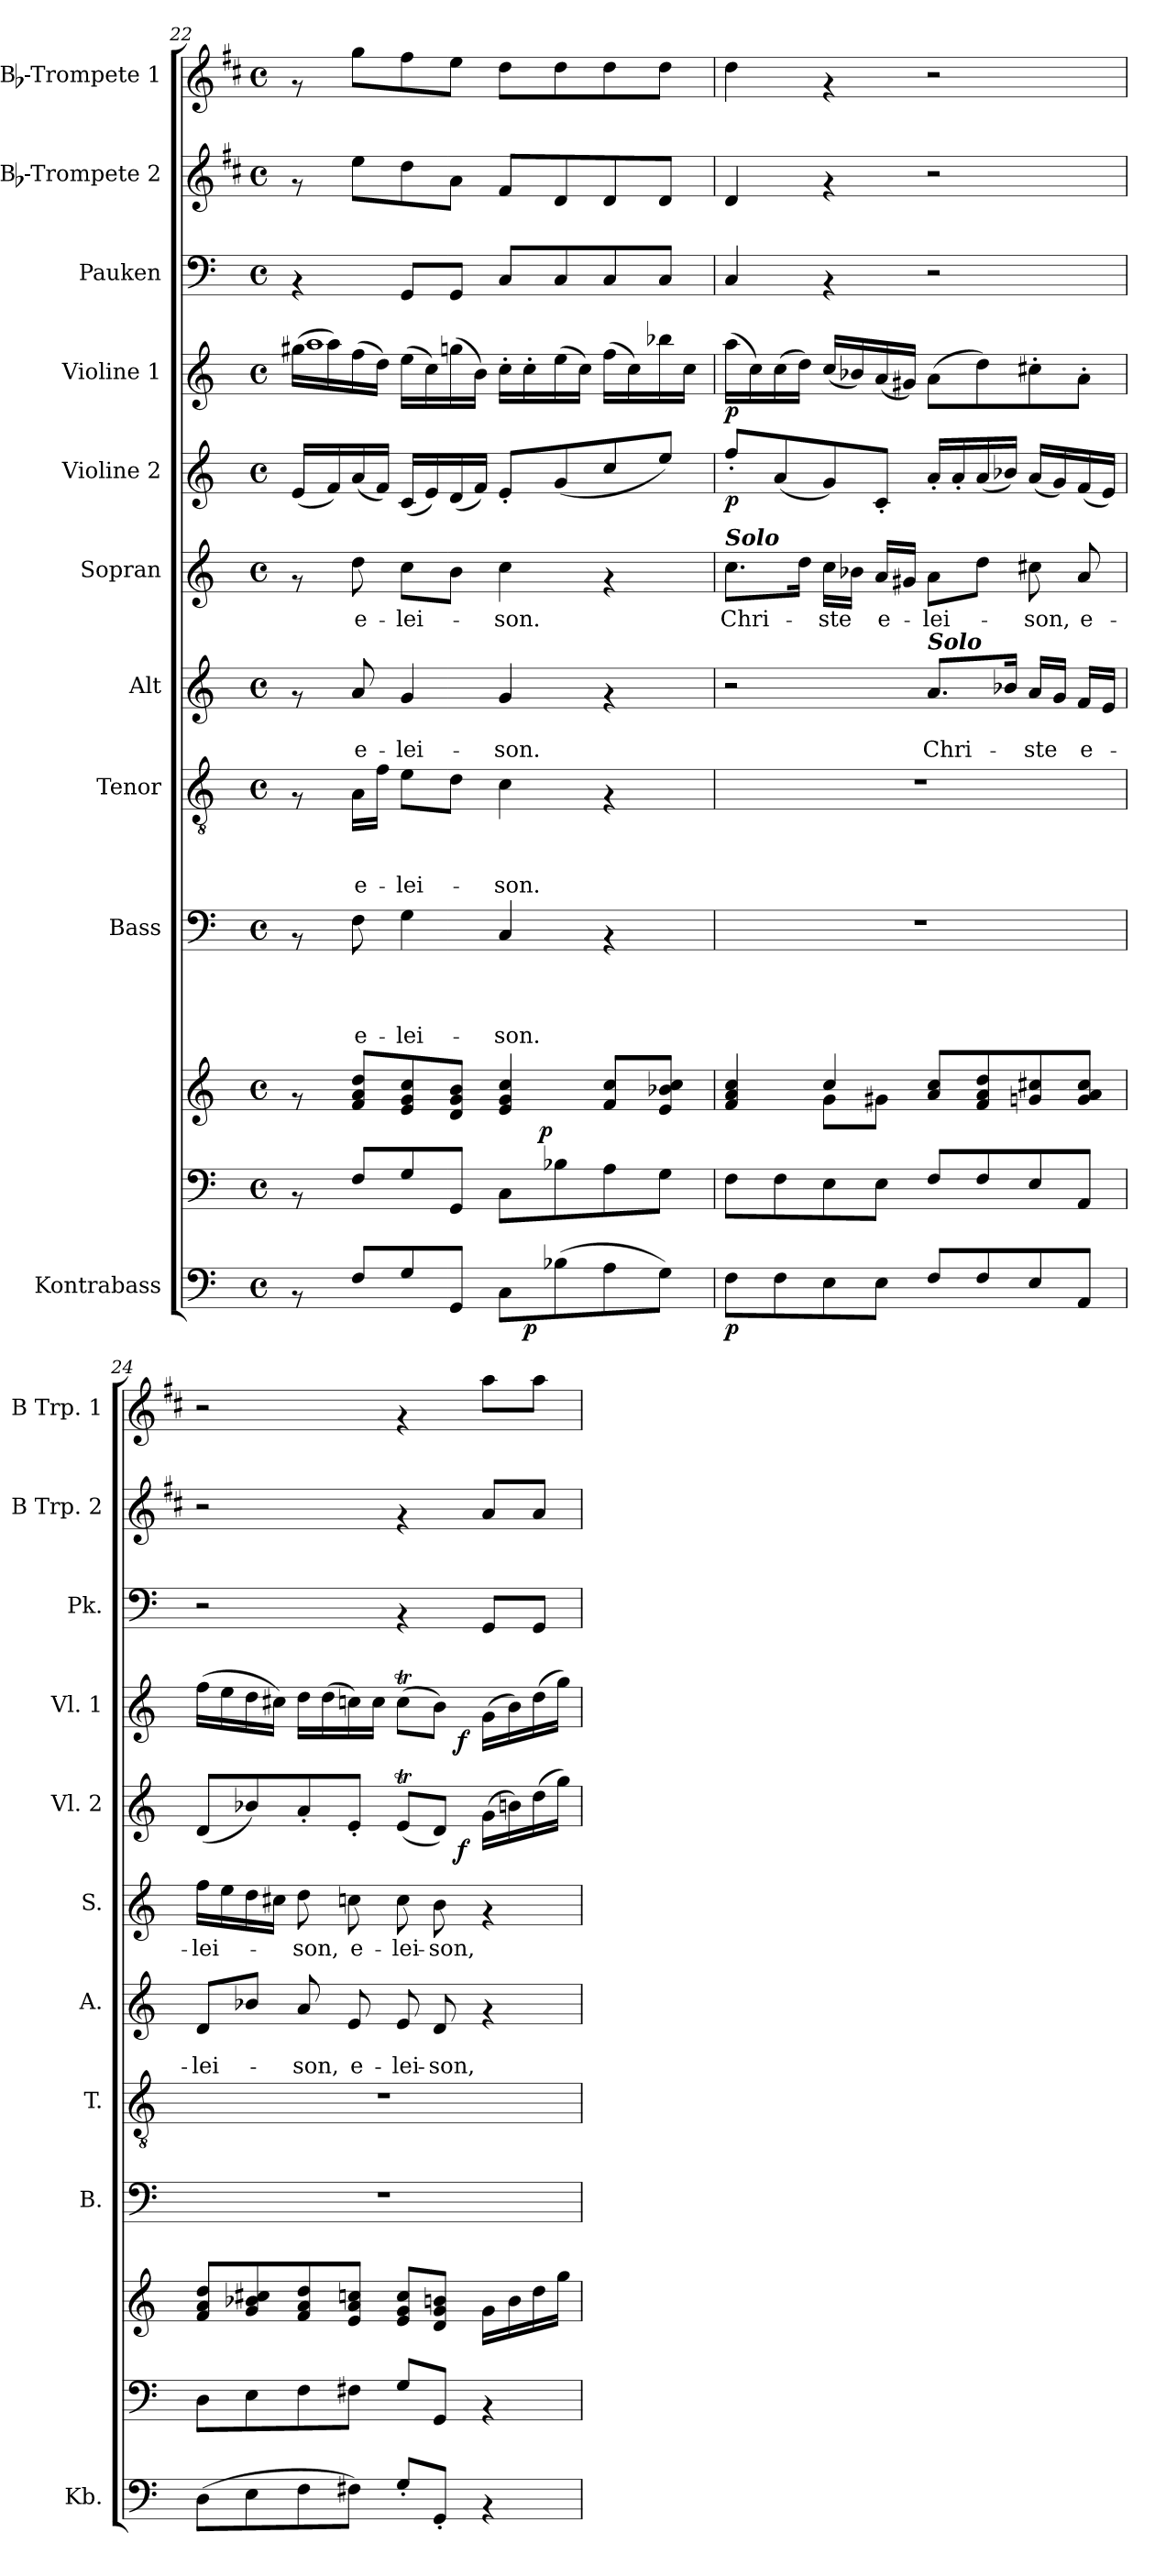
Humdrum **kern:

**kern	**dynam	**kern	**kern	**dynam	**kern	**text	**text	**text	**text	**kern	**text	**text	**text	**kern	**text	**text	**kern	**text	**kern	**dynam	**kern	**dynam	**kern	**kern	**kern
*part11	*part11	*part10	*part10	*part10	*part9	*part9	*part9	*part9	*part9	*part8	*part8	*part8	*part8	*part7	*part7	*part7	*part6	*part6	*part5	*part5	*part4	*part4	*part3	*part2	*part1
*staff12	*staff12	*staff11	*staff10	*staff10/11	*staff9	*staff9	*staff9	*staff9	*staff9	*staff8	*staff8	*staff8	*staff8	*staff7	*staff7	*staff7	*staff6	*staff6	*staff5	*staff5	*staff4	*staff4	*staff3	*staff2	*staff1
*I"Kontrabass	*	*	*	*	*I"Bass	*	*	*	*	*I"Tenor	*	*	*	*I"Alt	*	*	*I"Sopran	*	*I"Violine 2	*	*I"Violine 1	*	*I"Pauken	*I"Bb-Trompete 2	*I"Bb-Trompete 1
*I'Kb.	*	*	*	*	*I'B.	*	*	*	*	*I'T.	*	*	*	*I'A.	*	*	*I'S.	*	*I'Vl. 2	*	*I'Vl. 1	*	*I'Pk.	*I'B Trp. 2	*I'B Trp. 1
*clefF4	*	*clefF4	*clefG2	*	*clefF4	*	*	*	*	*clefGv2	*	*	*	*clefG2	*	*	*clefG2	*	*clefG2	*	*clefG2	*	*clefF4	*clefG2	*clefG2
*	*	*	*	*	*	*	*	*	*	*	*	*	*	*	*	*	*	*	*	*	*	*	*	*ITrd1c2	*ITrd1c2
*k[]	*	*k[]	*k[]	*	*k[]	*	*	*	*	*k[]	*	*	*	*k[]	*	*	*k[]	*	*k[]	*	*k[]	*	*k[]	*k[]	*k[]
*C:	*	*C:	*C:	*	*C:	*	*	*	*	*C:	*	*	*	*C:	*	*	*C:	*	*C:	*	*C:	*	*C:	*C:	*C:
*M4/4	*	*M4/4	*M4/4	*	*M4/4	*	*	*	*	*M4/4	*	*	*	*M4/4	*	*	*M4/4	*	*M4/4	*	*M4/4	*	*M4/4	*M4/4	*M4/4
*met(c)	*	*met(c)	*met(c)	*	*met(c)	*	*	*	*	*met(c)	*	*	*	*met(c)	*	*	*met(c)	*	*met(c)	*	*met(c)	*	*met(c)	*met(c)	*met(c)
=22	=22	=22	=22	=22	=22	=22	=22	=22	=22	=22	=22	=22	=22	=22	=22	=22	=22	=22	=22	=22	=22	=22	=22	=22	=22
*^	*	*^	*	*	*	*	*	*	*	*	*	*	*	*	*	*	*	*	*	*	*^	*	*	*	*
8rAA	2ryy	.	8rAA	2ryy	8rf	.	8rAA	.	.	.	.	8rF	.	.	.	8rf	.	.	8rf	.	(<16e/LL	.	(>16gg#X\LL	1aa	.	4rAA	8rf	8rf
.	.	.	.	.	.	.	.	.	.	.	.	.	.	.	.	.	.	.	.	.	16f/)	.	16aa\)	.	.	.	.	.
!	!	!	!	!	!	!	!	!	!	!	!LO:LY:b	!	!	!	!LO:LY:b	!	!	!LO:LY:b	!	!LO:LY:b	!	!	!	!	!	!	!	!
8F/L	.	.	8F/L	.	8f/ 8a/ 8dd/L	.	8F\	.	.	.	e-	16A\LL	.	.	e-	8a/	.	e-	8dd\	e-	(<16a/	.	(>16ff\	.	.	.	8dd\L	8ff\L
.	.	.	.	.	.	.	.	.	.	.	.	16f\JJ	.	.	.	.	.	.	.	.	16f/JJ)	.	16dd\JJ)	.	.	.	.	.
!	!	!	!	!	!	!	!	!	!	!	!LO:LY:b	!	!	!	!LO:LY:b	!	!	!LO:LY:b	!	!LO:LY:b	!	!	!	!	!	!	!	!
8G/	.	.	8G/	.	8e/ 8g/ 8cc/	.	4G\	.	.	.	-lei-	8e\L	.	.	-lei-	4g/	.	-lei-	8cc\L	-lei-	(<16c/LL	.	(>16ee\LL	.	.	8GG/L	8cc\	8ee\
.	.	.	.	.	.	.	.	.	.	.	.	.	.	.	.	.	.	.	.	.	16e/)	.	16cc\)	.	.	.	.	.
8GG/J	.	.	8GG/J	.	8d/ 8g/ 8b/J	.	.	.	.	.	.	8d\J	.	.	.	.	.	.	8b\J	.	(<16d/	.	(>16ggn\	.	.	8GG/J	8g\J	8dd\J
.	.	.	.	.	.	.	.	.	.	.	.	.	.	.	.	.	.	.	.	.	16f/JJ)	.	16b\JJ)	.	.	.	.	.
!	!	!	!	!	!	!	!	!	!	!	!LO:LY:b	!	!	!	!LO:LY:b	!	!	!LO:LY:b	!	!LO:LY:b	!	!	!	!	!	!	!	!
8C\L	16ryy	.	8C\L	16.ryy	4e/ 4g/ 4cc/	.	4C/	.	.	.	-son.	4c\	.	.	-son.	4g/	.	-son.	4cc\	-son.	8e'</L	.	16cc'<\LL	.	.	8C/L	8e/L	8cc\L
!	!	!LO:DY:b	!	!	!	!	!	!	!	!	!	!	!	!	!	!	!	!	!	!	!	!	!	!	!	!	!	!
.	4..ryy	p	.	.	.	.	.	.	.	.	.	.	.	.	.	.	.	.	.	.	.	.	16cc'<\	.	.	.	.	.
!	!	!	!	!	!	!LO:DY:a=2	!	!	!	!	!	!	!	!	!	!	!	!	!	!	!	!	!	!	!	!	!	!
.	.	.	.	4ryy	.	p	.	.	.	.	.	.	.	.	.	.	.	.	.	.	.	.	.	.	.	.	.	.
(>8B-X\	.	.	8B-X\	.	.	.	.	.	.	.	.	.	.	.	.	.	.	.	.	.	(<8g/	.	(>16ee\	.	.	8C/	8c/	8cc\
.	.	.	.	.	.	.	.	.	.	.	.	.	.	.	.	.	.	.	.	.	.	.	16cc\JJ)	.	.	.	.	.
8A\	.	.	8A\	.	8f/ 8cc/L	.	4rAA	.	.	.	.	4rF	.	.	.	4rf	.	.	4rf	.	8cc/	.	(>16ff\LL	.	.	8C/	8c/	8cc\
.	.	.	.	.	.	.	.	.	.	.	.	.	.	.	.	.	.	.	.	.	.	.	16cc\)	.	.	.	.	.
.	.	.	.	8ryy	.	.	.	.	.	.	.	.	.	.	.	.	.	.	.	.	.	.	.	.	.	.	.	.
8G\J)	.	.	8G\J	.	8e/ 8b-X/ 8cc/J	.	.	.	.	.	.	.	.	.	.	.	.	.	.	.	8ee/J)	.	16bb-X\	.	.	8C/J	8c/J	8cc\J
.	.	.	.	.	.	.	.	.	.	.	.	.	.	.	.	.	.	.	.	.	.	.	16cc\JJ	.	.	.	.	.
.	.	.	.	32ryy	.	.	.	.	.	.	.	.	.	.	.	.	.	.	.	.	.	.	.	.	.	.	.	.
!!LO:PB:g=z
=23	=23	=23	=23	=23	=23	=23	=23	=23	=23	=23	=23	=23	=23	=23	=23	=23	=23	=23	=23	=23	=23	=23	=23	=23	=23	=23	=23	=23
*	*	*	*	*	*^	*	*	*	*	*	*	*	*	*	*	*	*	*	*	*	*	*	*	*	*	*	*	*
!	!	!	!	!	!	!	!	!	!	!	!	!	!	!	!	!	!	!	!	!LO:TX:a:Bi:t=Solo	!	!	!	!	!	!	!	!	!
!	!	!LO:DY:b	!	!	!	!	!	!	!	!	!	!	!	!	!	!	!	!	!	!	!LO:LY:b	!	!LO:DY:b	!	!	!LO:DY:b	!	!	!
*v	*v	*	*	*	*	*	*	*	*	*	*	*	*	*	*	*	*	*	*	*	*	*	*	*v	*v	*	*	*	*
*	*	*v	*v	*	*	*	*	*	*	*	*	*	*	*	*	*	*	*	*	*	*	*	*	*	*	*	*
8F\L	p	8F\L	4f/ 4a/ 4cc/	4ryy	.	1r	.	.	.	.	1r	.	.	.	2r	.	.	8.cc\L	Chri-	8ff'</L	p	(>16aa\LL	p	4C/	4c/	4cc\
.	.	.	.	.	.	.	.	.	.	.	.	.	.	.	.	.	.	.	.	.	.	16cc\)	.	.	.	.
8F\	.	8F\	.	.	.	.	.	.	.	.	.	.	.	.	.	.	.	.	.	(<8a/	.	(>16cc\	.	.	.	.
.	.	.	.	.	.	.	.	.	.	.	.	.	.	.	.	.	.	16dd\Jk	.	.	.	16dd\JJ)	.	.	.	.
!	!	!	!	!	!	!	!	!	!	!	!	!	!	!	!	!	!	!	!LO:LY:b	!	!	!	!	!	!	!
8E\	.	8E\	4cc/	8g\L	.	.	.	.	.	.	.	.	.	.	.	.	.	16cc\LL	-ste	8g/)	.	(<16cc/LL	.	4rAA	4rf	4rf
.	.	.	.	.	.	.	.	.	.	.	.	.	.	.	.	.	.	16b-X\JJ	.	.	.	16b-X/)	.	.	.	.
!	!	!	!	!	!	!	!	!	!	!	!	!	!	!	!	!	!	!	!LO:LY:b	!	!	!	!	!	!	!
8E\J	.	8E\J	.	8g#X\J	.	.	.	.	.	.	.	.	.	.	.	.	.	16a/LL	e-	8c'</J	.	(<16a/	.	.	.	.
.	.	.	.	.	.	.	.	.	.	.	.	.	.	.	.	.	.	16g#X/JJ	.	.	.	16g#X/JJ)	.	.	.	.
!	!	!	!	!	!	!	!	!	!	!	!	!	!	!	!LO:TX:a:Bi:t=Solo	!	!	!	!	!	!	!	!	!	!	!
!	!	!	!	!	!	!	!	!	!	!	!	!	!	!	!	!	!LO:LY:b	!	!LO:LY:b	!	!	!	!	!	!	!
8F/L	.	8F/L	8a/ 8cc/L	2ryy	.	.	.	.	.	.	.	.	.	.	8.a/L	.	Chri-	8a\L	-lei-	16a'</LL	.	(>8a\L	.	2r	2r	2r
.	.	.	.	.	.	.	.	.	.	.	.	.	.	.	.	.	.	.	.	16a'</	.	.	.	.	.	.
8F/	.	8F/	8f/ 8a/ 8dd/	.	.	.	.	.	.	.	.	.	.	.	.	.	.	8dd\J	.	(<16a/	.	8dd\)	.	.	.	.
.	.	.	.	.	.	.	.	.	.	.	.	.	.	.	16b-X/Jk	.	.	.	.	16b-X/JJ)	.	.	.	.	.	.
!	!	!	!	!	!	!	!	!	!	!	!	!	!	!	!	!	!LO:LY:b	!	!LO:LY:b	!	!	!	!	!	!	!
8E/	.	8E/	8gn/ 8cc#X/	.	.	.	.	.	.	.	.	.	.	.	16a/LL	.	-ste	8cc#X\	-son,	(<16a/LL	.	8cc#X'>\	.	.	.	.
.	.	.	.	.	.	.	.	.	.	.	.	.	.	.	16g/JJ	.	.	.	.	16g/)	.	.	.	.	.	.
!	!	!	!	!	!	!	!	!	!	!	!	!	!	!	!	!	!LO:LY:b	!	!LO:LY:b	!	!	!	!	!	!	!
8AA/J	.	8AA/J	8g/ 8a/ 8cc#/J	.	.	.	.	.	.	.	.	.	.	.	16f/LL	.	e-	8a/	e-	(<16f/	.	8a'>\J	.	.	.	.
.	.	.	.	.	.	.	.	.	.	.	.	.	.	.	16e/JJ	.	.	.	.	16e/JJ)	.	.	.	.	.	.
*	*	*	*v	*v	*	*	*	*	*	*	*	*	*	*	*	*	*	*	*	*	*	*	*	*	*	*
=24	=24	=24	=24	=24	=24	=24	=24	=24	=24	=24	=24	=24	=24	=24	=24	=24	=24	=24	=24	=24	=24	=24	=24	=24	=24
!	!	!	!	!	!	!	!	!	!	!	!	!	!	!	!	!LO:LY:b	!	!LO:LY:b	!	!	!	!	!	!	!
*	*	*	*	*	*	*	*	*	*	*	*	*	*	*	*	*	*	*	*^	*	*^	*	*	*	*
(>8D\L	.	8D\L	8f/ 8a/ 8dd/L	.	1r	.	.	.	.	1r	.	.	.	8d/L	.	-lei-	16ff\LL	-lei-	(<8d/L	2ryy	.	(>16ff\LL	2ryy	.	2r	2r	2r
.	.	.	.	.	.	.	.	.	.	.	.	.	.	.	.	.	16ee\	.	.	.	.	16ee\	.	.	.	.	.
8E\	.	8E\	8g/ 8b-X/ 8cc#X/	.	.	.	.	.	.	.	.	.	.	8b-X/J	.	.	16dd\	.	8b-X/)	.	.	16dd\	.	.	.	.	.
.	.	.	.	.	.	.	.	.	.	.	.	.	.	.	.	.	16cc#X\JJ	.	.	.	.	16cc#X\JJ)	.	.	.	.	.
!	!	!	!	!	!	!	!	!	!	!	!	!	!	!	!	!LO:LY:b	!	!LO:LY:b	!	!	!	!	!	!	!	!	!
8F\	.	8F\	8f/ 8a/ 8dd/	.	.	.	.	.	.	.	.	.	.	8a/	.	-son,	8dd\	-son,	8a'</	.	.	16dd\LL	.	.	.	.	.
.	.	.	.	.	.	.	.	.	.	.	.	.	.	.	.	.	.	.	.	.	.	(>16dd\	.	.	.	.	.
!	!	!	!	!	!	!	!	!	!	!	!	!	!	!	!	!LO:LY:b	!	!LO:LY:b	!	!	!	!	!	!	!	!	!
8F#X\J)	.	8F#X\J	8e/ 8a/ 8ccn/J	.	.	.	.	.	.	.	.	.	.	8e/	.	e-	8ccn\	e-	8e'</J	.	.	16ccn\)	.	.	.	.	.
.	.	.	.	.	.	.	.	.	.	.	.	.	.	.	.	.	.	.	.	.	.	16cc\JJ	.	.	.	.	.
!	!	!	!	!	!	!	!	!	!	!	!	!	!	!	!	!LO:LY:b	!	!LO:LY:b	!	!	!	!	!	!	!	!	!
8G'</L	.	8G/L	8e/ 8g/ 8cc/L	.	.	.	.	.	.	.	.	.	.	8e/	.	-lei-	8cc\	-lei-	(<8et/L	8.ryy	.	(>8ccT\L	8.ryy	.	4rAA	4rf	4rf
!	!	!	!	!	!	!	!	!	!	!	!	!	!	!	!	!LO:LY:b	!	!LO:LY:b	!	!	!	!	!	!	!	!	!
8GG'</J	.	8GG/J	8d/ 8g/ 8bn/J	.	.	.	.	.	.	.	.	.	.	8d/	.	-son,	8b\	-son,	8d/J)	.	.	8b\J)	.	.	.	.	.
!	!	!	!	!	!	!	!	!	!	!	!	!	!	!	!	!	!	!	!	!	!LO:DY:b	!	!	!LO:DY:b	!	!	!
.	.	.	.	.	.	.	.	.	.	.	.	.	.	.	.	.	.	.	.	4ryy	f	.	4ryy	f	.	.	.
4rAA	.	4rAA	16g\LL	.	.	.	.	.	.	.	.	.	.	4rf	.	.	4rf	.	(>16g\LL	.	.	(>16g\LL	.	.	8GG/L	8g/L	8gg\L
.	.	.	16b\	.	.	.	.	.	.	.	.	.	.	.	.	.	.	.	16bn\)	.	.	16b\)	.	.	.	.	.
.	.	.	16dd\	.	.	.	.	.	.	.	.	.	.	.	.	.	.	.	(>16dd\	.	.	(>16dd\	.	.	8GG/J	8g/J	8gg\J
.	.	.	16gg\JJ	.	.	.	.	.	.	.	.	.	.	.	.	.	.	.	16gg\JJ)	16ryy	.	16gg\JJ)	16ryy	.	.	.	.
*	*	*	*	*	*	*	*	*	*	*	*	*	*	*	*	*	*	*	*v	*v	*	*	*	*	*	*	*
*	*	*	*	*	*	*	*	*	*	*	*	*	*	*	*	*	*	*	*	*	*v	*v	*	*	*	*
=	=	=	=	=	=	=	=	=	=	=	=	=	=	=	=	=	=	=	=	=	=	=	=	=	=
*-	*-	*-	*-	*-	*-	*-	*-	*-	*-	*-	*-	*-	*-	*-	*-	*-	*-	*-	*-	*-	*-	*-	*-	*-	*-
